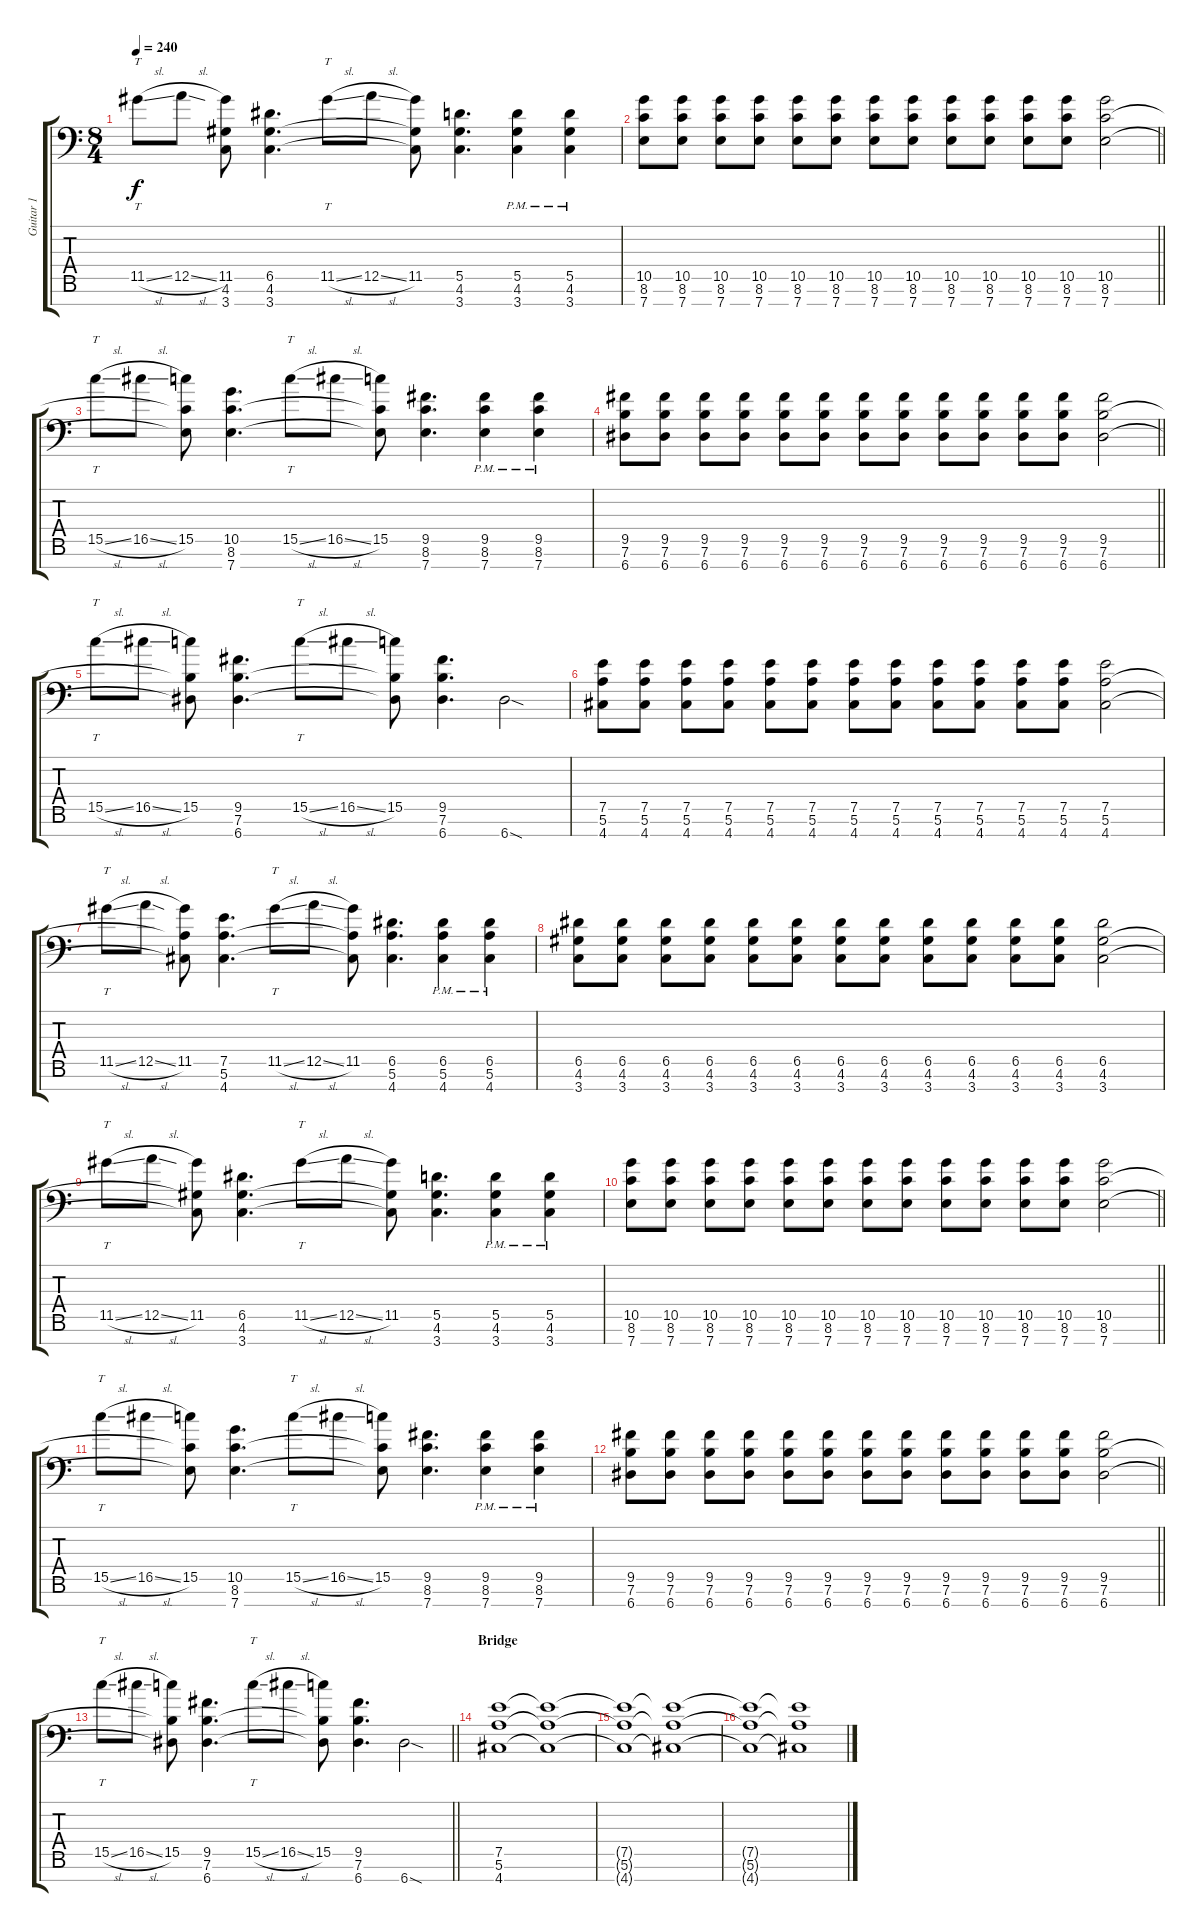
\track ("Guitar 1" "Guitar 1") {instrument distortionguitar}
\staff {score tabs}
\tuning (E4 B3 G3 D3 A2 E2 A1) {hide}
\ts (8 4)
\tempo 240
\clef f4
\ks c
11.5{sl}.8{tt dy f} 12.5{sl}.8 (11.5 4.6{t} 3.7{t}).8 (6.5 4.6 3.7).4{d} 11.5{sl}.8{tt} 12.5{sl}.8 (11.5 4.6{t} 3.7{t}).8 (5.5 4.6 3.7).4{d} (5.5{pm} 4.6{pm} 3.7{pm}).4 (5.5{pm} 4.6{pm} 3.7{pm}).4 |
\barLineRight lightlight
(10.5 8.6 7.7).8 (10.5 8.6 7.7).8 (10.5 8.6 7.7).8 (10.5 8.6 7.7).8 (10.5 8.6 7.7).8 (10.5 8.6 7.7).8 (10.5 8.6 7.7).8 (10.5 8.6 7.7).8 (10.5 8.6 7.7).8 (10.5 8.6 7.7).8 (10.5 8.6 7.7).8 (10.5 8.6 7.7).8 (10.5 8.6 7.7).2 |
15.5{sl}.8{tt} 16.5{sl}.8 (15.5 8.6{t} 7.7{t}).8 (10.5 8.6 7.7).4{d} 15.5{sl}.8{tt} 16.5{sl}.8 (15.5 8.6{t} 7.7{t}).8 (9.5 8.6 7.7).4{d} (9.5{pm} 8.6{pm} 7.7{pm}).4 (9.5{pm} 8.6{pm} 7.7{pm}).4 |
\barLineRight lightlight
(9.5 7.6 6.7).8 (9.5 7.6 6.7).8 (9.5 7.6 6.7).8 (9.5 7.6 6.7).8 (9.5 7.6 6.7).8 (9.5 7.6 6.7).8 (9.5 7.6 6.7).8 (9.5 7.6 6.7).8 (9.5 7.6 6.7).8 (9.5 7.6 6.7).8 (9.5 7.6 6.7).8 (9.5 7.6 6.7).8 (9.5 7.6 6.7).2 |
15.5{sl}.8{tt} 16.5{sl}.8 (15.5 7.6{t} 6.7{t}).8 (9.5 7.6 6.7).4{d} 15.5{sl}.8{tt} 16.5{sl}.8 (15.5 7.6{t} 6.7{t}).8 (9.5 7.6 6.7).4{d} 6.7{sod}.2 |
(7.5 5.6 4.7).8 (7.5 5.6 4.7).8 (7.5 5.6 4.7).8 (7.5 5.6 4.7).8 (7.5 5.6 4.7).8 (7.5 5.6 4.7).8 (7.5 5.6 4.7).8 (7.5 5.6 4.7).8 (7.5 5.6 4.7).8 (7.5 5.6 4.7).8 (7.5 5.6 4.7).8 (7.5 5.6 4.7).8 (7.5 5.6 4.7).2 |
11.5{sl}.8{tt} 12.5{sl}.8 (11.5 5.6{t} 4.7{t}).8 (7.5 5.6 4.7).4{d} 11.5{sl}.8{tt} 12.5{sl}.8 (11.5 5.6{t} 4.7{t}).8 (6.5 5.6 4.7).4{d} (6.5{pm} 5.6{pm} 4.7{pm}).4 (6.5{pm} 5.6{pm} 4.7{pm}).4 |
(6.5 4.6 3.7).8 (6.5 4.6 3.7).8 (6.5 4.6 3.7).8 (6.5 4.6 3.7).8 (6.5 4.6 3.7).8 (6.5 4.6 3.7).8 (6.5 4.6 3.7).8 (6.5 4.6 3.7).8 (6.5 4.6 3.7).8 (6.5 4.6 3.7).8 (6.5 4.6 3.7).8 (6.5 4.6 3.7).8 (6.5 4.6 3.7).2 |
11.5{sl}.8{tt} 12.5{sl}.8 (11.5 4.6{t} 3.7{t}).8 (6.5 4.6 3.7).4{d} 11.5{sl}.8{tt} 12.5{sl}.8 (11.5 4.6{t} 3.7{t}).8 (5.5 4.6 3.7).4{d} (5.5{pm} 4.6{pm} 3.7{pm}).4 (5.5{pm} 4.6{pm} 3.7{pm}).4 |
\barLineRight lightlight
(10.5 8.6 7.7).8 (10.5 8.6 7.7).8 (10.5 8.6 7.7).8 (10.5 8.6 7.7).8 (10.5 8.6 7.7).8 (10.5 8.6 7.7).8 (10.5 8.6 7.7).8 (10.5 8.6 7.7).8 (10.5 8.6 7.7).8 (10.5 8.6 7.7).8 (10.5 8.6 7.7).8 (10.5 8.6 7.7).8 (10.5 8.6 7.7).2 |
15.5{sl}.8{tt} 16.5{sl}.8 (15.5 8.6{t} 7.7{t}).8 (10.5 8.6 7.7).4{d} 15.5{sl}.8{tt} 16.5{sl}.8 (15.5 8.6{t} 7.7{t}).8 (9.5 8.6 7.7).4{d} (9.5{pm} 8.6{pm} 7.7{pm}).4 (9.5{pm} 8.6{pm} 7.7{pm}).4 |
\barLineRight lightlight
(9.5 7.6 6.7).8 (9.5 7.6 6.7).8 (9.5 7.6 6.7).8 (9.5 7.6 6.7).8 (9.5 7.6 6.7).8 (9.5 7.6 6.7).8 (9.5 7.6 6.7).8 (9.5 7.6 6.7).8 (9.5 7.6 6.7).8 (9.5 7.6 6.7).8 (9.5 7.6 6.7).8 (9.5 7.6 6.7).8 (9.5 7.6 6.7).2 |
\barLineRight lightlight
15.5{sl}.8{tt} 16.5{sl}.8 (15.5 7.6{t} 6.7{t}).8 (9.5 7.6 6.7).4{d} 15.5{sl}.8{tt} 16.5{sl}.8 (15.5 7.6{t} 6.7{t}).8 (9.5 7.6 6.7).4{d} 6.7{sod}.2 |
\section ("" "Bridge")
(7.5 5.6 4.7).1{volume 10} (7.5{t} 5.6{t} 4.7{t}).1 |
(7.5{t} 5.6{t} 4.7{t}).1 (7.5{t} 5.6{t} 4.7{t}).1 |
(7.5{t} 5.6{t} 4.7{t}).1{volume 6} (7.5{t} 5.6{t} 4.7{t}).1
